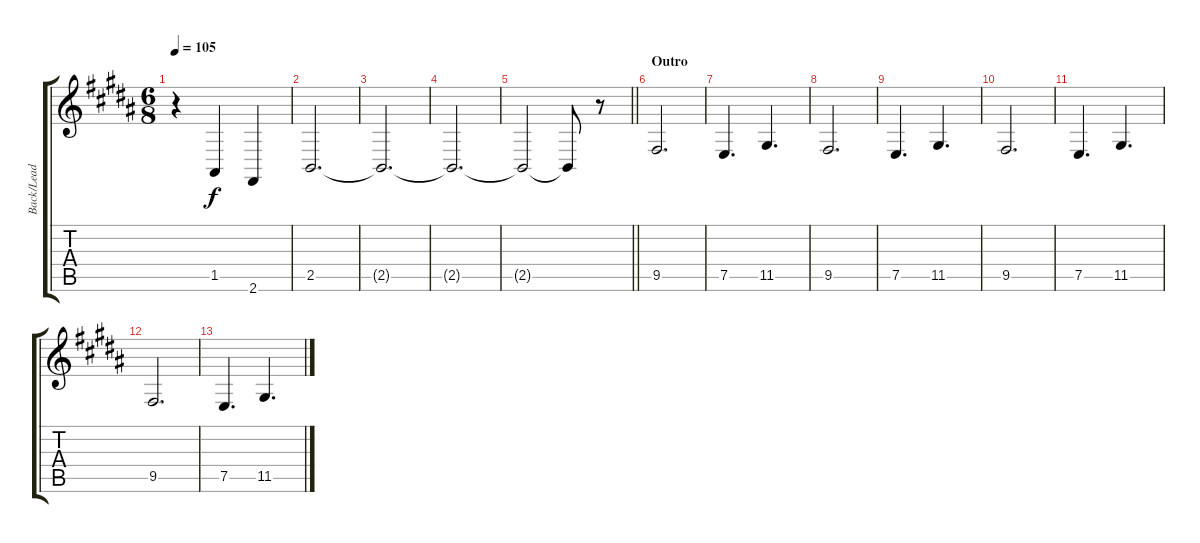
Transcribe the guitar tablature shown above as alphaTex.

\track ("Back/Lead Vocals" "Back/Lead ") {instrument tuba}
\staff {score tabs}
\tuning (E4 B3 G3 D3 A2 E2) {hide}
\ts (6 8)
\tempo 105
\clef g2
\ks b
r.4{dy f} 1.5.4 2.6.4 |
2.5.2{d} |
2.5{t}.2{d} |
2.5{t}.2{d} |
\barLineRight lightlight
2.5{t}.2 2.5{t}.8 r.8 |
\section ("" "Outro")
9.5.2{d} |
7.5.4{d} 11.5.4{d} |
9.5.2{d} |
7.5.4{d} 11.5.4{d} |
9.5.2{d volume 0} |
7.5.4{d} 11.5.4{d} |
9.5.2{d} |
7.5.4{d} 11.5.4{d}
